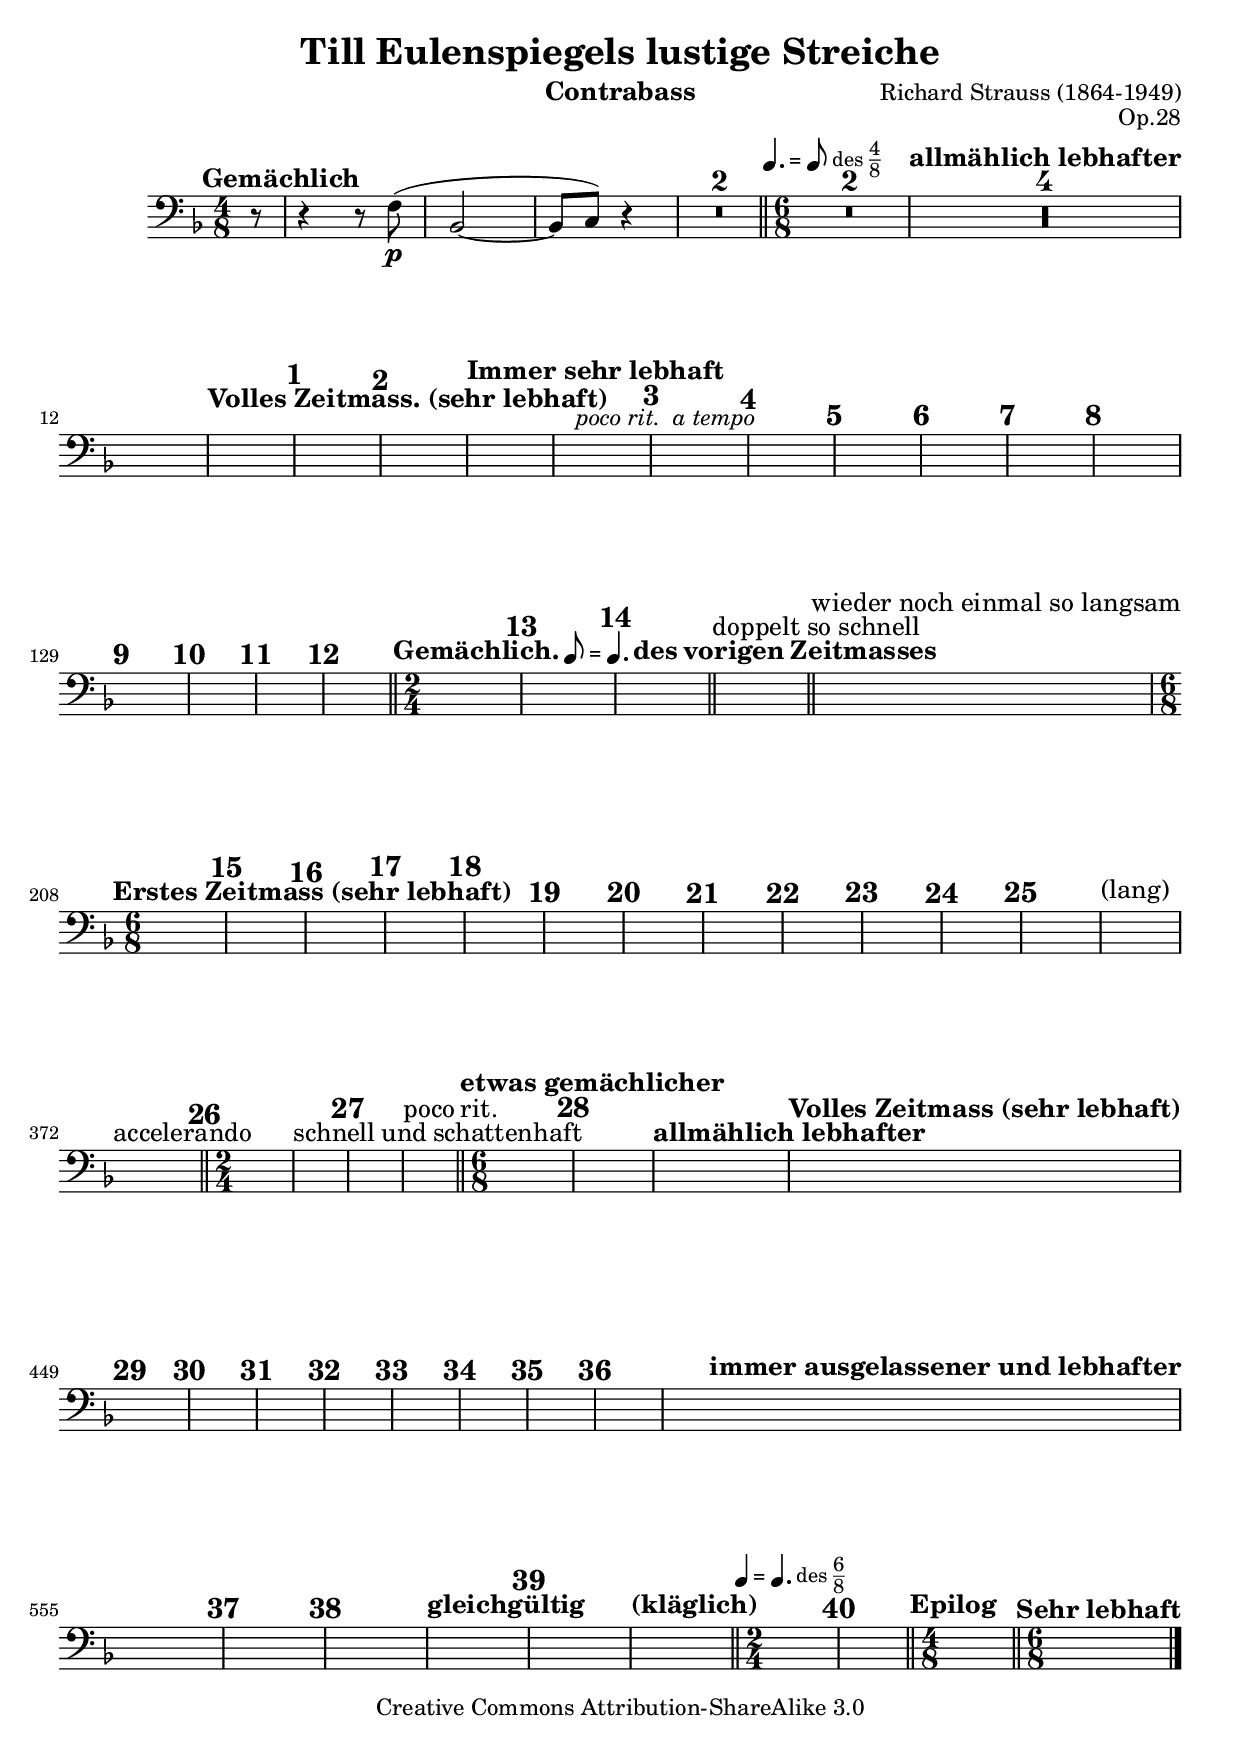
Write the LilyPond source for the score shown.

\version "2.11.37"

\include "defs.lyi" 
bass = \relative c
{
  \clef bass
  \key f \major
  r8
  r4 r8 f8(\p | bes,2~ | bes8 c) r4 |
  R2*2 |

  %6/8
  R2.*6 |
}

 

instrument = "Contrabass"

notes = \bass

\include "part.lyi"


